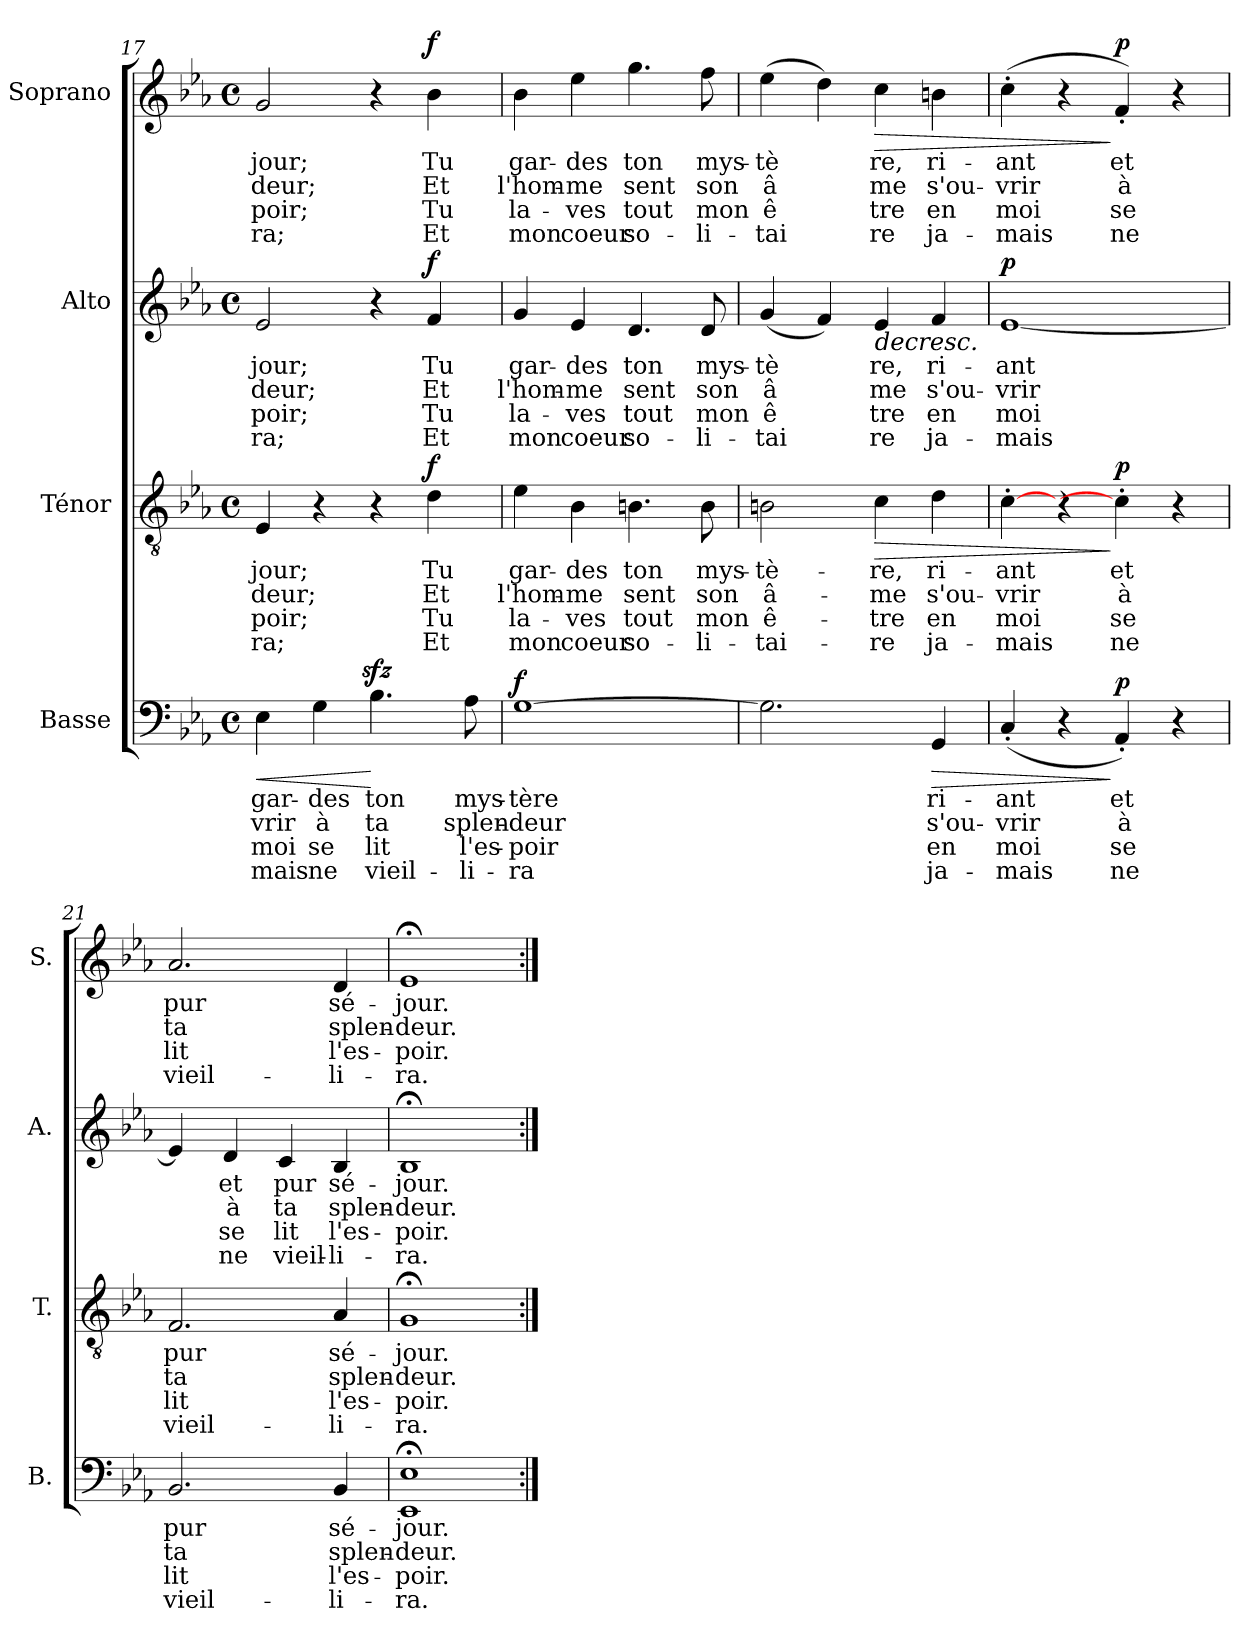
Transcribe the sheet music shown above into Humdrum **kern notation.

**kern	**text	**text	**text	**text	**dynam	**kern	**text	**text	**text	**text	**dynam	**kern	**text	**text	**text	**text	**dynam	**kern	**text	**text	**text	**text	**dynam
*part4	*part4	*part4	*part4	*part4	*part4	*part3	*part3	*part3	*part3	*part3	*part3	*part2	*part2	*part2	*part2	*part2	*part2	*part1	*part1	*part1	*part1	*part1	*part1
*staff4	*staff4	*staff4	*staff4	*staff4	*staff4	*staff3	*staff3	*staff3	*staff3	*staff3	*staff3	*staff2	*staff2	*staff2	*staff2	*staff2	*staff2	*staff1	*staff1	*staff1	*staff1	*staff1	*staff1
*I"Basse	*	*	*	*	*	*I"Ténor	*	*	*	*	*	*I"Alto	*	*	*	*	*	*I"Soprano	*	*	*	*	*
*I'B.	*	*	*	*	*	*I'T.	*	*	*	*	*	*I'A.	*	*	*	*	*	*I'S.	*	*	*	*	*
!!LO:LB:g=z
*clefF4	*	*	*	*	*	*clefGv2	*	*	*	*	*	*clefG2	*	*	*	*	*	*clefG2	*	*	*	*	*
*k[b-e-a-]	*	*	*	*	*	*k[b-e-a-]	*	*	*	*	*	*k[b-e-a-]	*	*	*	*	*	*k[b-e-a-]	*	*	*	*	*
*M4/4	*	*	*	*	*	*M4/4	*	*	*	*	*	*M4/4	*	*	*	*	*	*M4/4	*	*	*	*	*
*met(c)	*	*	*	*	*	*met(c)	*	*	*	*	*	*met(c)	*	*	*	*	*	*met(c)	*	*	*	*	*
=17	=17	=17	=17	=17	=17	=17	=17	=17	=17	=17	=17	=17	=17	=17	=17	=17	=17	=17	=17	=17	=17	=17	=17
!	!LO:LY:b	!LO:LY:b	!LO:LY:b	!LO:LY:b	!LO:HP:b	!	!LO:LY:b	!LO:LY:b	!LO:LY:b	!LO:LY:b	!	!	!LO:LY:b:color=#FC0107	!LO:LY:b:color=#FC0107	!LO:LY:b:color=#FC0107	!LO:LY:b:color=#FC0107	!	!	!LO:LY:b	!LO:LY:b	!LO:LY:b	!LO:LY:b	!
4E-\	gar-	-vrir	moi	-mais	<	4E-/	-jour;	-deur;	-poir;	-ra;	.	2e-i/	-jour;	-deur;	-poir;	-ra;	.	2g/	-jour;	-deur;	-poir;	-ra;	.
!	!LO:LY:b	!LO:LY:b	!LO:LY:b	!LO:LY:b	!	!	!	!	!	!	!	!	!	!	!	!	!	!	!	!	!	!	!
4G\	-des	à	se	ne	.	4r	.	.	.	.	.	.	.	.	.	.	.	.	.	.	.	.	.
!	!LO:LY:b	!LO:LY:b	!LO:LY:b	!LO:LY:b	!	!	!	!	!	!	!	!	!	!	!	!	!	!	!	!	!	!	!
4.B-zz>\	ton	ta	lit	vieil-	[	4r	.	.	.	.	.	4r	.	.	.	.	.	4r	.	.	.	.	.
!	!	!	!	!	!	!	!LO:LY:b	!LO:LY:b	!LO:LY:b	!LO:LY:b	!LO:DY:a	!	!LO:LY:b:color=#FC0107	!LO:LY:b:color=#FC0107	!LO:LY:b:color=#FC0107	!LO:LY:b:color=#FC0107	!LO:DY:a	!	!LO:LY:b	!LO:LY:b	!LO:LY:b	!LO:LY:b	!LO:DY:a
.	.	.	.	.	.	4d\	Tu	Et	Tu	Et	f	4fi/	Tu	Et	Tu	Et	f	4b-\	Tu	Et	Tu	Et	f
!	!LO:LY:b	!LO:LY:b	!LO:LY:b	!LO:LY:b	!	!	!	!	!	!	!	!	!	!	!	!	!	!	!	!	!	!	!
8A-\	mys-	splen-	l'es-	-li-	.	.	.	.	.	.	.	.	.	.	.	.	.	.	.	.	.	.	.
=18	=18	=18	=18	=18	=18	=18	=18	=18	=18	=18	=18	=18	=18	=18	=18	=18	=18	=18	=18	=18	=18	=18	=18
!	!LO:LY:b	!LO:LY:b	!LO:LY:b	!LO:LY:b	!LO:DY:a	!	!LO:LY:b	!LO:LY:b	!LO:LY:b	!LO:LY:b	!	!	!LO:LY:b:color=#FC0107	!LO:LY:b:color=#FC0107	!LO:LY:b:color=#FC0107	!LO:LY:b:color=#FC0107	!	!	!LO:LY:b	!LO:LY:b	!LO:LY:b	!LO:LY:b	!
[1G	-tère	-deur	-poir	-ra	f	4e-\	gar-	l'hom-	la-	mon	.	4gi/	gar-	l'hom-	la-	mon	.	4b-\	gar-	l'hom-	la-	mon	.
!	!	!	!	!	!	!	!LO:LY:b	!LO:LY:b	!LO:LY:b	!LO:LY:b	!	!	!LO:LY:b:color=#FC0107	!LO:LY:b:color=#FC0107	!LO:LY:b:color=#FC0107	!LO:LY:b:color=#FC0107	!	!	!LO:LY:b	!LO:LY:b	!LO:LY:b	!LO:LY:b	!
.	.	.	.	.	.	4B-\	-des	-me	-ves	coeur	.	4e-i/	-des	-me	-ves	coeur	.	4ee-\	-des	-me	-ves	coeur	.
!	!	!	!	!	!	!	!LO:LY:b	!LO:LY:b	!LO:LY:b	!LO:LY:b	!	!	!LO:LY:b:color=#FC0107	!LO:LY:b:color=#FC0107	!LO:LY:b:color=#FC0107	!LO:LY:b:color=#FC0107	!	!	!LO:LY:b	!LO:LY:b	!LO:LY:b	!LO:LY:b	!
.	.	.	.	.	.	4.Bn\	ton	sent	tout	so-	.	4.di/	ton	sent	tout	so-	.	4.gg\	ton	sent	tout	so-	.
!	!	!	!	!	!	!	!LO:LY:b	!LO:LY:b	!LO:LY:b	!LO:LY:b	!	!	!LO:LY:b:color=#FC0107	!LO:LY:b:color=#FC0107	!LO:LY:b:color=#FC0107	!LO:LY:b:color=#FC0107	!	!	!LO:LY:b	!LO:LY:b	!LO:LY:b	!LO:LY:b	!
.	.	.	.	.	.	8B\	mys-	son	mon	-li-	.	8di/	mys-	son	mon	-li-	.	8ff\	mys-	son	mon	-li-	.
=19	=19	=19	=19	=19	=19	=19	=19	=19	=19	=19	=19	=19	=19	=19	=19	=19	=19	=19	=19	=19	=19	=19	=19
!	!	!	!	!	!	!	!LO:LY:b	!LO:LY:b	!LO:LY:b	!LO:LY:b	!	!	!LO:LY:b:color=#FC0107	!LO:LY:b:color=#FC0107	!LO:LY:b:color=#FC0107	!LO:LY:b:color=#FC0107	!	!	!LO:LY:b	!LO:LY:b	!LO:LY:b	!LO:LY:b	!
2.G\]	.	.	.	.	.	2Bn\	-tè-	-â-	-ê-	-tai-	.	(4gi/	-tè	-â	-ê	-tai	.	(4ee-\	-tè	-â	-ê	-tai	.
.	.	.	.	.	.	.	.	.	.	.	.	4fi/)	.	.	.	.	.	4dd\)	.	.	.	.	.
!	!	!	!	!	!	!	!LO:LY:b	!LO:LY:b	!LO:LY:b	!LO:LY:b	!LO:HP:b	!	!LO:LY:b:color=#FC0107	!LO:LY:b:color=#FC0107	!LO:LY:b:color=#FC0107	!LO:LY:b:color=#FC0107	!LO:HP:b	!	!LO:LY:b	!LO:LY:b	!LO:LY:b	!LO:LY:b	!LO:HP:b
.	.	.	.	.	.	4c\	-re,	-me	-tre	-re	>	4e-i/	re,	me	tre	re	>	4cc\	re,	me	tre	re	>
!	!LO:LY:b	!LO:LY:b	!LO:LY:b	!LO:LY:b	!LO:HP:b	!	!LO:LY:b	!LO:LY:b	!LO:LY:b	!LO:LY:b	!	!	!LO:LY:b:color=#FC0107	!LO:LY:b:color=#FC0107	!LO:LY:b:color=#FC0107	!LO:LY:b:color=#FC0107	!	!	!LO:LY:b	!LO:LY:b	!LO:LY:b	!LO:LY:b	!
4GG/	ri-	s'ou-	en	ja-	>	4d\	ri-	s'ou-	en	ja-	.	4fi/	ri-	s'ou-	en	ja-	.	4bn\	ri-	s'ou-	en	ja-	.
=20	=20	=20	=20	=20	=20	=20	=20	=20	=20	=20	=20	=20	=20	=20	=20	=20	=20	=20	=20	=20	=20	=20	=20
!	!LO:LY:b	!LO:LY:b	!LO:LY:b	!LO:LY:b	!	!	!LO:LY:b	!LO:LY:b	!LO:LY:b	!LO:LY:b	!	!	!LO:LY:b:color=#FC0107	!LO:LY:b:color=#FC0107	!LO:LY:b:color=#FC0107	!LO:LY:b:color=#FC0107	!LO:DY:a	!	!LO:LY:b	!LO:LY:b	!LO:LY:b	!LO:LY:b	!
(4C'/	-ant	-vrir	moi	-mais	.	[4c'\	-ant	-vrir	moi	-mais	.	[1e-i	-ant	-vrir	moi	-mais	p	(4cc'\	-ant	-vrir	moi	-mais	.
4r	.	.	.	.	.	4r	.	.	.	.	.	.	.	.	.	.	.	4r	.	.	.	.	.
!	!LO:LY:b	!LO:LY:b	!LO:LY:b	!LO:LY:b	!LO:DY:n=1:a	!	!LO:LY:b	!LO:LY:b	!LO:LY:b	!LO:LY:b	!LO:DY:n=1:a	!	!	!	!	!	!	!	!LO:LY:b	!LO:LY:b	!LO:LY:b	!LO:LY:b	!LO:DY:n=1:a
4AA-'/)	et	à	se	ne	] p	4c'\]	et	à	se	ne	] p	.	.	.	.	.	.	4f'/)	et	à	se	ne	] p
4r	.	.	.	.	.	4r	.	.	.	.	.	.	.	.	.	.	.	4r	.	.	.	.	.
.	.	.	.	.	.	.	.	.	.	.	.	.	.	.	.	.	]	.	.	.	.	.	.
=21	=21	=21	=21	=21	=21	=21	=21	=21	=21	=21	=21	=21	=21	=21	=21	=21	=21	=21	=21	=21	=21	=21	=21
!	!LO:LY:b	!LO:LY:b	!LO:LY:b	!LO:LY:b	!	!	!LO:LY:b	!LO:LY:b	!LO:LY:b	!LO:LY:b	!	!	!	!	!	!	!	!	!LO:LY:b	!LO:LY:b	!LO:LY:b	!LO:LY:b	!
2.BB-/	pur	ta	lit	vieil-	.	2.F/	pur	ta	lit	vieil-	.	4e-i/]	.	.	.	.	.	2.a-/	pur	ta	lit	vieil-	.
!	!	!	!	!	!	!	!	!	!	!	!	!	!LO:LY:b:color=#FC0107	!LO:LY:b:color=#FC0107	!LO:LY:b:color=#FC0107	!LO:LY:b:color=#FC0107	!	!	!	!	!	!	!
.	.	.	.	.	.	.	.	.	.	.	.	4di/	et	à	se	ne	.	.	.	.	.	.	.
!	!	!	!	!	!	!	!	!	!	!	!	!	!LO:LY:b:color=#FC0107	!LO:LY:b:color=#FC0107	!LO:LY:b:color=#FC0107	!LO:LY:b:color=#FC0107	!	!	!	!	!	!	!
.	.	.	.	.	.	.	.	.	.	.	.	4ci/	pur	ta	lit	vieil-	.	.	.	.	.	.	.
!	!LO:LY:b	!LO:LY:b	!LO:LY:b	!LO:LY:b	!	!	!LO:LY:b	!LO:LY:b	!LO:LY:b	!LO:LY:b	!	!	!LO:LY:b:color=#FC0107	!LO:LY:b:color=#FC0107	!LO:LY:b:color=#FC0107	!LO:LY:b:color=#FC0107	!	!	!LO:LY:b	!LO:LY:b	!LO:LY:b	!LO:LY:b	!
4BB-/	sé-	splen-	l'es-	-li-	.	4A-/	sé-	splen-	l'es-	-li-	.	4B-i/	sé-	splen-	l'es-	-li-	.	4d/	sé-	splen-	l'es-	-li-	.
=22	=22	=22	=22	=22	=22	=22	=22	=22	=22	=22	=22	=22	=22	=22	=22	=22	=22	=22	=22	=22	=22	=22	=22
!	!LO:LY:b	!LO:LY:b	!LO:LY:b	!LO:LY:b	!	!	!LO:LY:b	!LO:LY:b	!LO:LY:b	!LO:LY:b	!	!	!LO:LY:b:color=#FC0107	!LO:LY:b:color=#FC0107	!LO:LY:b:color=#FC0107	!LO:LY:b:color=#FC0107	!	!	!LO:LY:b	!LO:LY:b	!LO:LY:b	!LO:LY:b	!
1EE-;< 1E-;<	-jour.	-deur.	-poir.	-ra.	.	1G;<	-jour.	-deur.	-poir.	-ra.	.	1B-;<i	-jour.	-deur.	-poir.	-ra.	.	1e-;<	-jour.	-deur.	-poir.	-ra.	.
=:|!	=:|!	=:|!	=:|!	=:|!	=:|!	=:|!	=:|!	=:|!	=:|!	=:|!	=:|!	=:|!	=:|!	=:|!	=:|!	=:|!	=:|!	=:|!	=:|!	=:|!	=:|!	=:|!	=:|!
*-	*-	*-	*-	*-	*-	*-	*-	*-	*-	*-	*-	*-	*-	*-	*-	*-	*-	*-	*-	*-	*-	*-	*-
